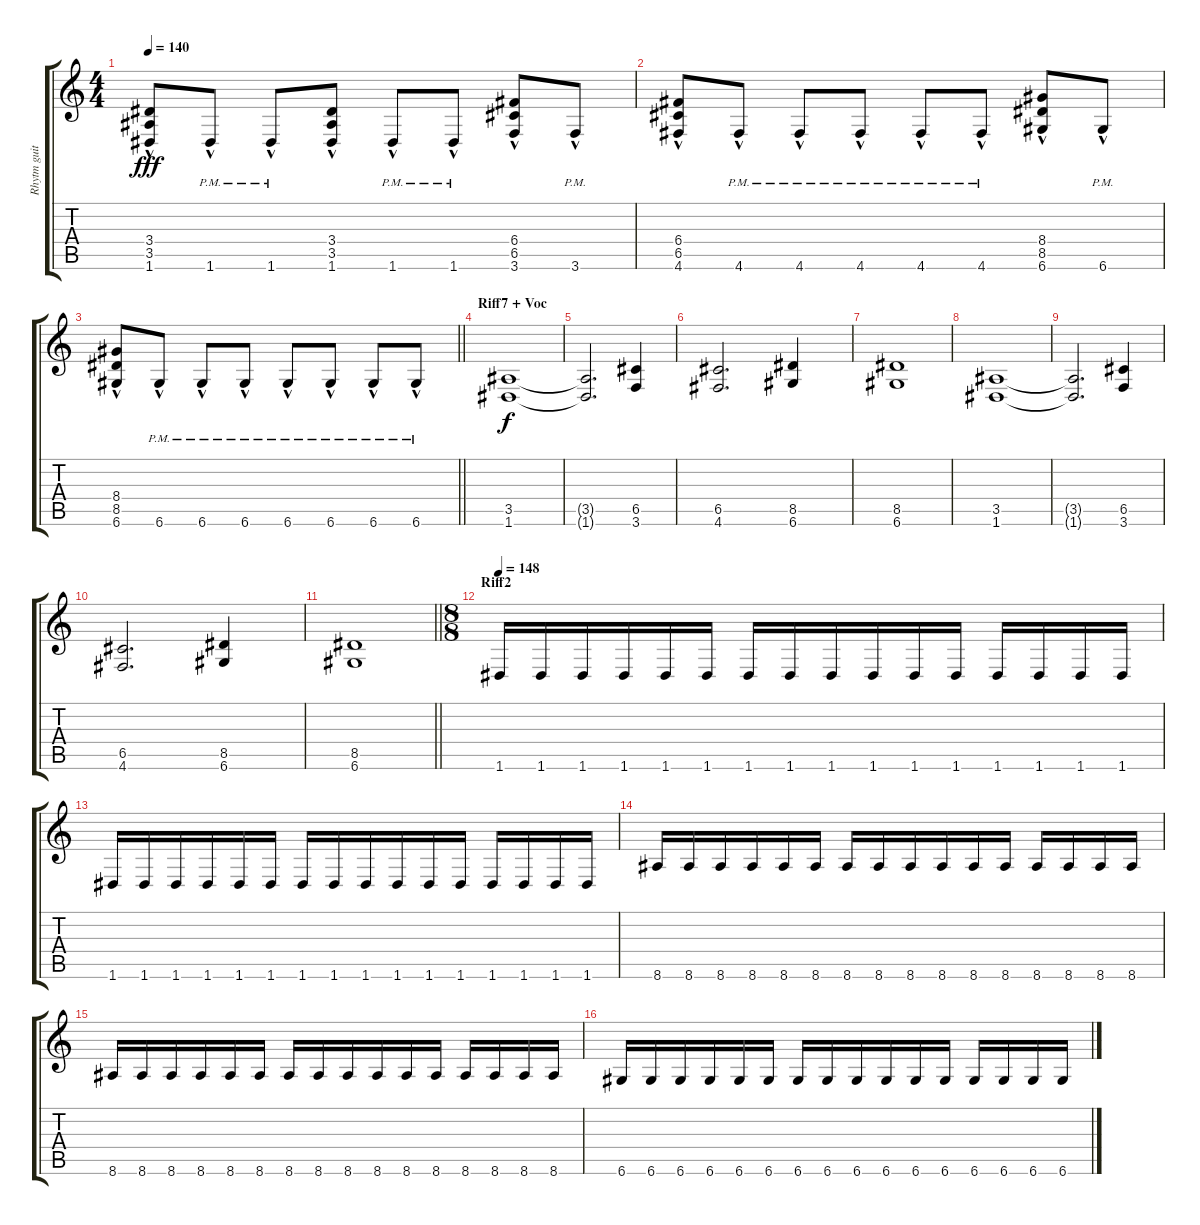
\track ("Rhytm guitar" "Rhytm guit") {instrument distortionguitar}
\staff {score tabs}
\tuning (D4 A3 F3 C3 G2 D2) {hide}
\ts (4 4)
\tempo 140
\clef g2
\ks c
(3.4 3.5 1.6{hac}).8{dy fff} 1.6{hac pm}.8 1.6{hac pm}.8 (3.4 3.5 1.6{hac}).8 1.6{hac pm}.8 1.6{hac pm}.8 (6.4 6.5 3.6{hac}).8 3.6{hac pm}.8 |
(6.4{hac} 6.5 4.6).8 4.6{hac pm}.8 4.6{hac pm}.8 4.6{hac pm}.8 4.6{hac pm}.8 4.6{hac pm}.8 (8.4{hac} 8.5{hac} 6.6{hac}).8 6.6{hac pm}.8 |
\barLineRight lightlight
(8.4 8.5 6.6{hac}).8 6.6{hac pm}.8 6.6{hac pm}.8 6.6{hac pm}.8 6.6{hac pm}.8 6.6{hac pm}.8 6.6{hac pm}.8 6.6{hac pm}.8 |
\section ("" "Riff7 + Voc")
(3.5 1.6).1{dy f} |
(3.5{t} 1.6{t}).2{d} (6.5 3.6).4 |
(6.5 4.6).2{d} (8.5 6.6).4 |
(8.5 6.6).1 |
(3.5 1.6).1 |
(3.5{t} 1.6{t}).2{d} (6.5 3.6).4 |
(6.5 4.6).2{d} (8.5 6.6).4 |
\barLineRight lightlight
(8.5 6.6).1 |
\ts (8 8)
\section ("" "Riff2")
\tempo 148
1.6.16 1.6.16 1.6.16 1.6.16 1.6.16 1.6.16 1.6.16 1.6.16 1.6.16 1.6.16 1.6.16 1.6.16 1.6.16 1.6.16 1.6.16 1.6.16 |
1.6.16 1.6.16 1.6.16 1.6.16 1.6.16 1.6.16 1.6.16 1.6.16 1.6.16 1.6.16 1.6.16 1.6.16 1.6.16 1.6.16 1.6.16 1.6.16 |
8.6.16 8.6.16 8.6.16 8.6.16 8.6.16 8.6.16 8.6.16 8.6.16 8.6.16 8.6.16 8.6.16 8.6.16 8.6.16 8.6.16 8.6.16 8.6.16 |
8.6.16 8.6.16 8.6.16 8.6.16 8.6.16 8.6.16 8.6.16 8.6.16 8.6.16 8.6.16 8.6.16 8.6.16 8.6.16 8.6.16 8.6.16 8.6.16 |
6.6.16 6.6.16 6.6.16 6.6.16 6.6.16 6.6.16 6.6.16 6.6.16 6.6.16 6.6.16 6.6.16 6.6.16 6.6.16 6.6.16 6.6.16 6.6.16
